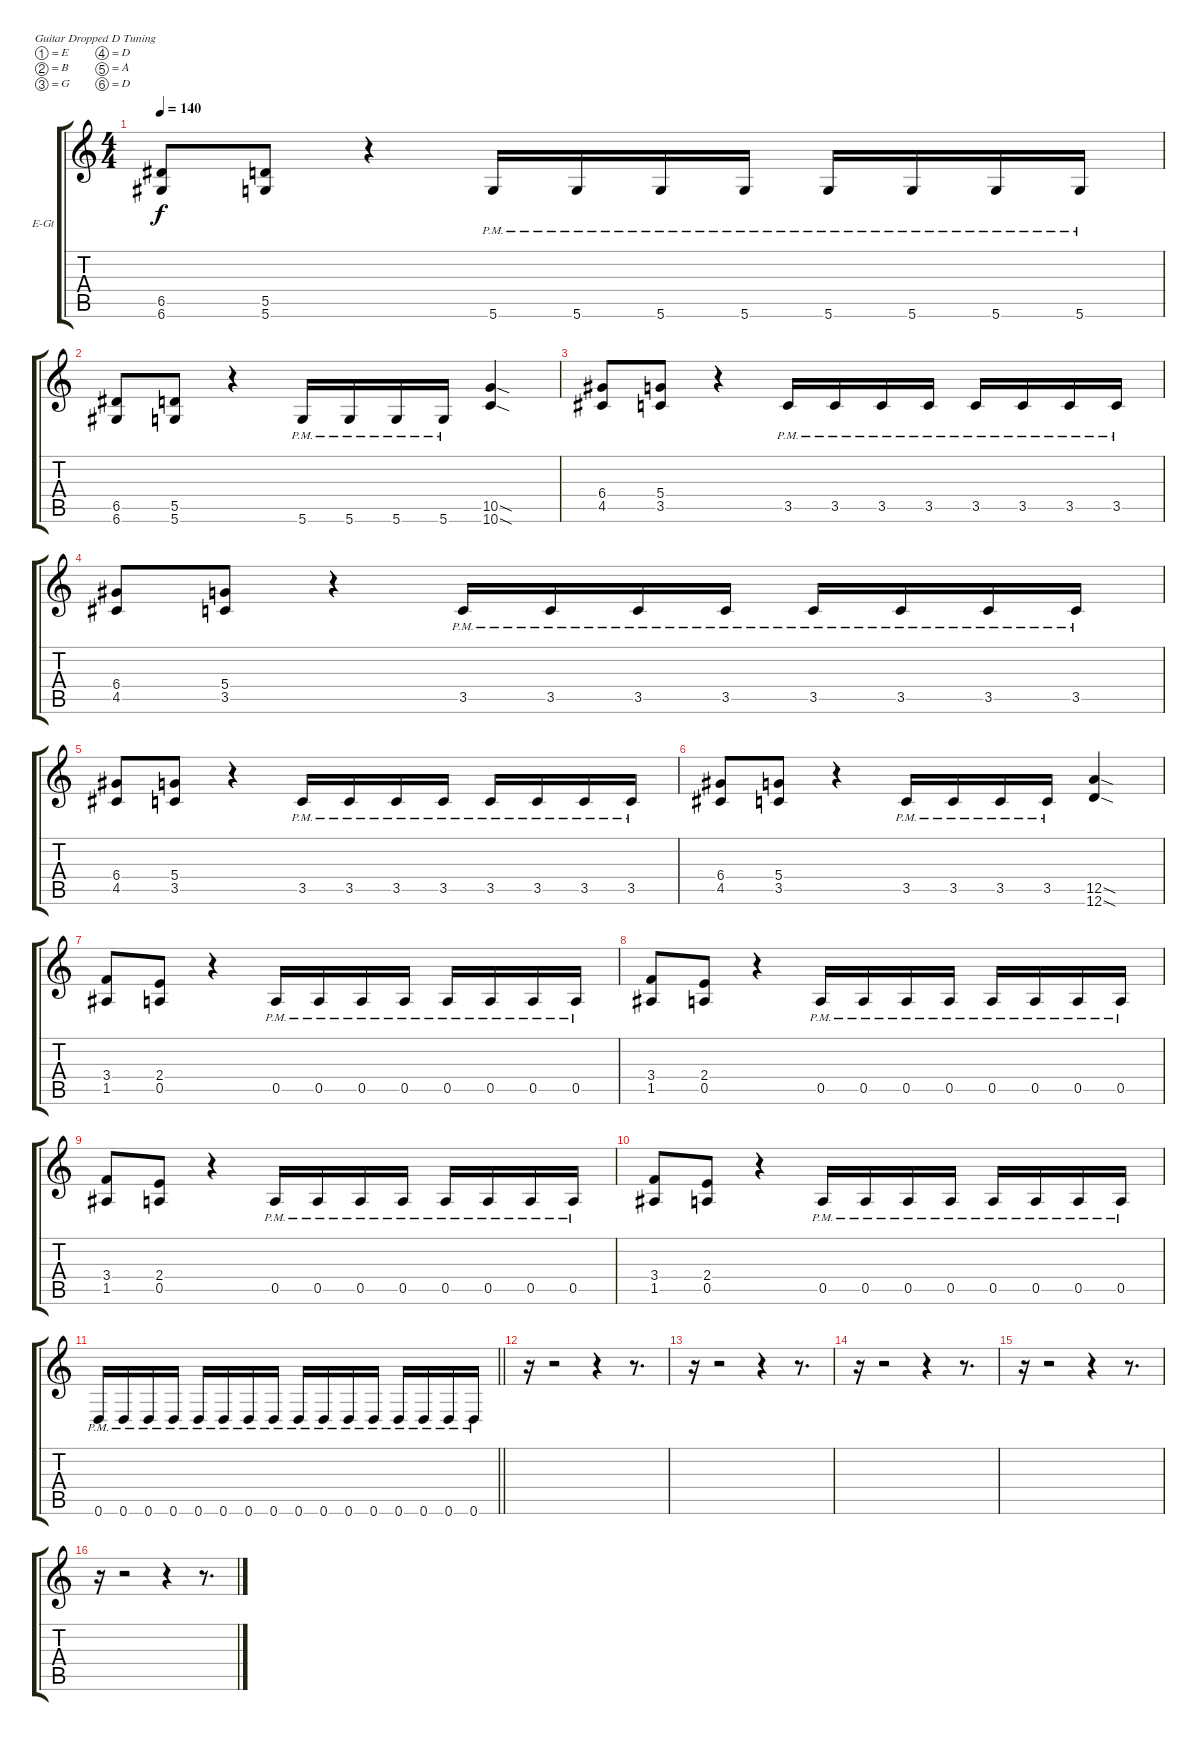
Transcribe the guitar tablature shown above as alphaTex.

\bracketExtendMode groupsimilarinstruments
\firstSystemTrackNameOrientation horizontal
\otherSystemsTrackNameOrientation horizontal
\track ("Rythm Guitar 2" "E-Gt") {mute instrument distortionguitar}
\staff {score tabs}
\tuning (E4 B3 G3 D3 A2 D2)
\ts (4 4)
\tempo 140
\clef g2
\ks c
(6.5 6.6).8{dy f} (5.5 5.6).8 r.4 5.6{pm}.16 5.6{pm}.16 5.6{pm}.16 5.6{pm}.16 5.6{pm}.16 5.6{pm}.16 5.6{pm}.16 5.6{pm}.16 |
(6.5 6.6).8 (5.5 5.6).8 r.4 5.6{pm}.16 5.6{pm}.16 5.6{pm}.16 5.6{pm}.16 (10.5{sod} 10.6{sod}).4 |
(6.4 4.5).8 (5.4 3.5).8 r.4 3.5{pm}.16 3.5{pm}.16 3.5{pm}.16 3.5{pm}.16 3.5{pm}.16 3.5{pm}.16 3.5{pm}.16 3.5{pm}.16 |
(6.4 4.5).8 (5.4 3.5).8 r.4 3.5{pm}.16 3.5{pm}.16 3.5{pm}.16 3.5{pm}.16 3.5{pm}.16 3.5{pm}.16 3.5{pm}.16 3.5{pm}.16 |
(6.4 4.5).8 (5.4 3.5).8 r.4 3.5{pm}.16 3.5{pm}.16 3.5{pm}.16 3.5{pm}.16 3.5{pm}.16 3.5{pm}.16 3.5{pm}.16 3.5{pm}.16 |
(6.4 4.5).8 (5.4 3.5).8 r.4 3.5{pm}.16 3.5{pm}.16 3.5{pm}.16 3.5{pm}.16 (12.5{sod} 12.6{sod}).4 |
(3.4 1.5).8 (2.4 0.5).8 r.4 0.5{pm}.16 0.5{pm}.16 0.5{pm}.16 0.5{pm}.16 0.5{pm}.16 0.5{pm}.16 0.5{pm}.16 0.5{pm}.16 |
(3.4 1.5).8 (2.4 0.5).8 r.4 0.5{pm}.16 0.5{pm}.16 0.5{pm}.16 0.5{pm}.16 0.5{pm}.16 0.5{pm}.16 0.5{pm}.16 0.5{pm}.16 |
(3.4 1.5).8 (2.4 0.5).8 r.4 0.5{pm}.16 0.5{pm}.16 0.5{pm}.16 0.5{pm}.16 0.5{pm}.16 0.5{pm}.16 0.5{pm}.16 0.5{pm}.16 |
(3.4 1.5).8 (2.4 0.5).8 r.4 0.5{pm}.16 0.5{pm}.16 0.5{pm}.16 0.5{pm}.16 0.5{pm}.16 0.5{pm}.16 0.5{pm}.16 0.5{pm}.16 |
\barLineRight lightlight
0.6{pm}.16 0.6{pm}.16 0.6{pm}.16 0.6{pm}.16 0.6{pm}.16 0.6{pm}.16 0.6{pm}.16 0.6{pm}.16 0.6{pm}.16 0.6{pm}.16 0.6{pm}.16 0.6{pm}.16 0.6{pm}.16 0.6{pm}.16 0.6{pm}.16 0.6{pm}.16 |
r.16 r.2 r.4 r.8{d} |
r.16 r.2 r.4 r.8{d} |
r.16 r.2 r.4 r.8{d} |
r.16 r.2 r.4 r.8{d} |
r.16 r.2 r.4 r.8{d}
